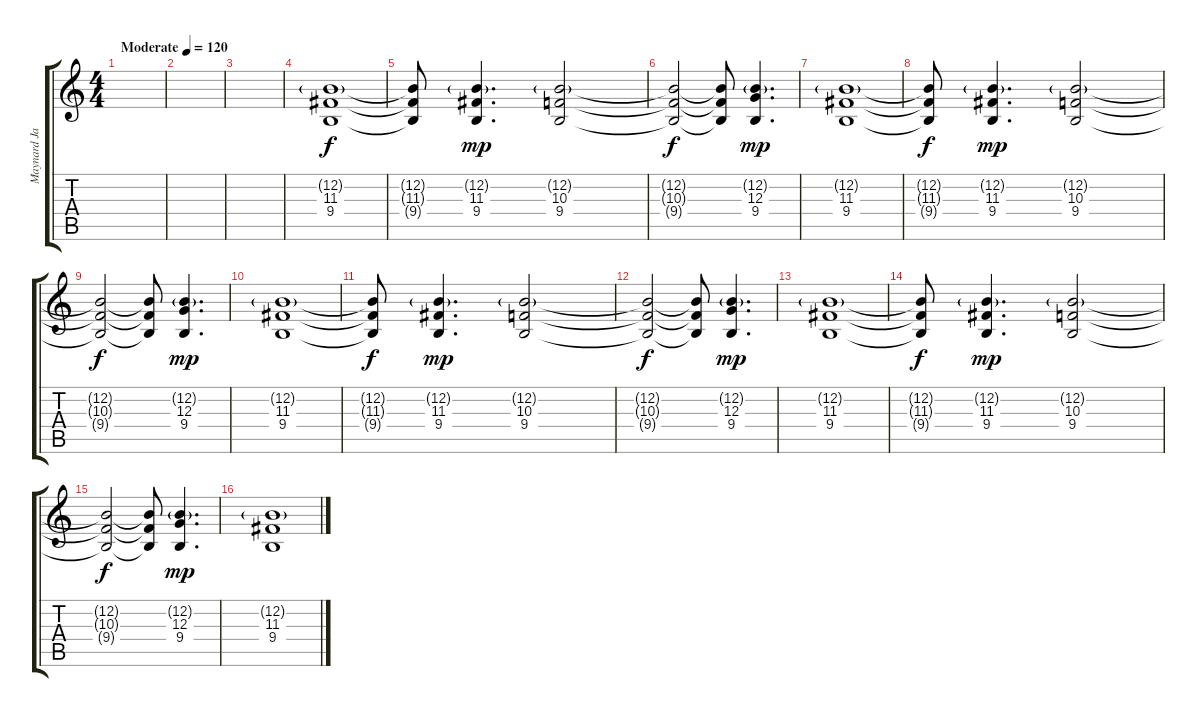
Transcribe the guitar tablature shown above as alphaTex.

\track ("Maynard James Keenan" "Maynard Ja") {instrument brightacousticpiano}
\staff {score tabs}
\tuning (E4 B3 G3 D3 A2 E2) {hide}
\ts (4 4)
\tempo (120 "Moderate")
\clef g2
\ks c
|
|
|
(12.2{g} 11.3 9.4).1 |
(12.2{t} 11.3{t} 9.4{t}).8{dy f} (12.2{g} 11.3 9.4).4{d dy mp} (12.2{g} 10.3 9.4).2 |
(12.2{t} 10.3{t} 9.4{t}).2{dy f} (12.2{t} 10.3{t} 9.4{t}).8 (12.2{g} 12.3 9.4).4{d dy mp} |
(12.2{g} 11.3 9.4).1 |
(12.2{t} 11.3{t} 9.4{t}).8{dy f} (12.2{g} 11.3 9.4).4{d dy mp} (12.2{g} 10.3 9.4).2 |
(12.2{t} 10.3{t} 9.4{t}).2{dy f} (12.2{t} 10.3{t} 9.4{t}).8 (12.2{g} 12.3 9.4).4{d dy mp} |
(12.2{g} 11.3 9.4).1 |
(12.2{t} 11.3{t} 9.4{t}).8{dy f} (12.2{g} 11.3 9.4).4{d dy mp} (12.2{g} 10.3 9.4).2 |
(12.2{t} 10.3{t} 9.4{t}).2{dy f} (12.2{t} 10.3{t} 9.4{t}).8 (12.2{g} 12.3 9.4).4{d dy mp} |
(12.2{g} 11.3 9.4).1 |
(12.2{t} 11.3{t} 9.4{t}).8{dy f} (12.2{g} 11.3 9.4).4{d dy mp} (12.2{g} 10.3 9.4).2 |
(12.2{t} 10.3{t} 9.4{t}).2{dy f} (12.2{t} 10.3{t} 9.4{t}).8 (12.2{g} 12.3 9.4).4{d dy mp} |
(12.2{g} 11.3 9.4).1
